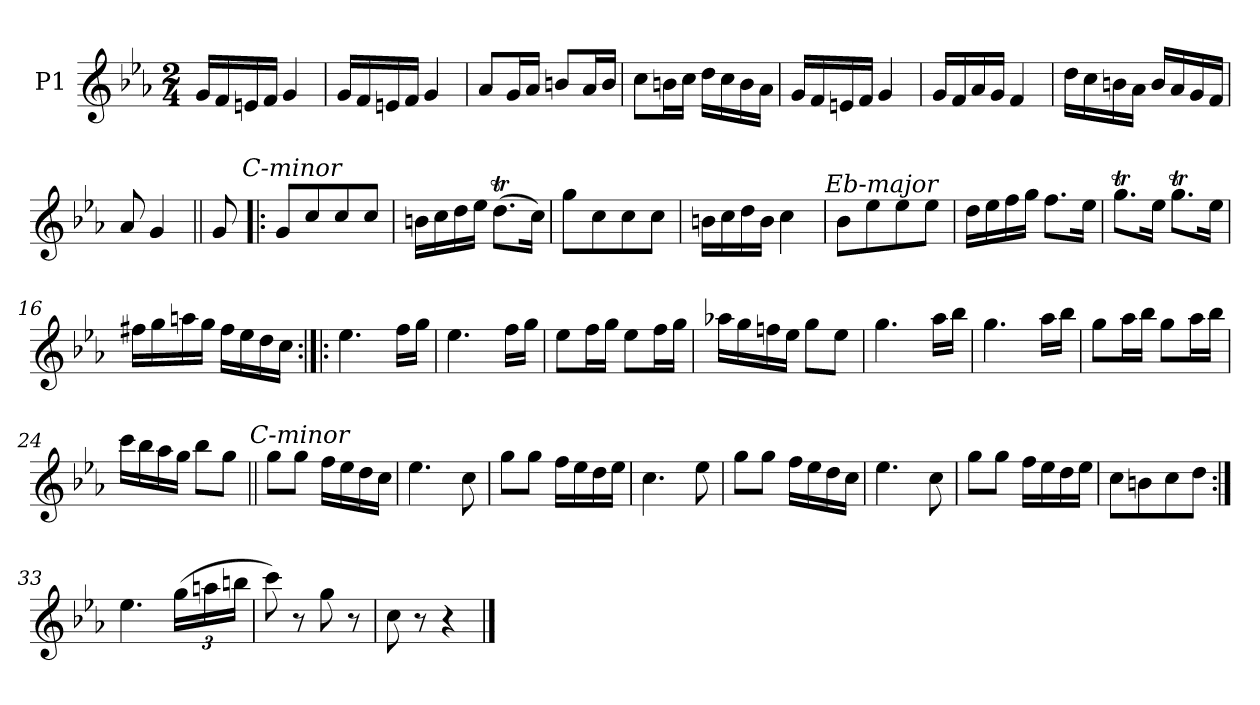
**kern
*part1
*staff1
*I"P1
*clefG2
*k[b-e-a-]
*M2/4
=1
16gLL
16f
16en
16fJJ
4g
=2
16gLL
16f
16en
16fJJ
4g
=3
8a-L
16gL
16a-JJ
8bnL
16a-L
16bJJ
=4
8ccL
16bnL
16ccJJ
16ddLL
16cc
16b
16a-JJ
=5
16gLL
16f
16en
16fJJ
4g
=6
16gLL
16f
16a-
16gJJ
4f
=7
16ddLL
16cc
16bn
16a-JJ
16bLL
16a-
16g
16fJJ
=
8a-
4g
=8||
8g
!LO:TX:a:i:t=C-minor
=9!|:
8gL
8cc
8cc
8ccJ
=10
16bnLL
16cc
16dd
16ee-JJ
(8.ddtL
16ccJk)
=11
8ggL
8cc
8cc
8ccJ
=12
16bnLL
16cc
16dd
16bJJ
4cc
!LO:TX:a:i:t=Eb-major
=13
8b-L
8ee-
8ee-
8ee-J
=14
16ddLL
16ee-
16ff
16ggJJ
8.ffL
16ee-Jk
=15
8.ggtL
16ee-Jk
8.ggtL
16ee-Jk
=16
16ff#XLL
16gg
16aan
16ggJJ
16ff#LL
16ee-
16dd
16ccJJ
=17:|!|:
4.ee-
16ffLL
16ggJJ
=18
4.ee-
16ffLL
16ggJJ
=19
8ee-L
16ffL
16ggJJ
8ee-L
16ffL
16ggJJ
=20
16aa-XLL
16gg
16ffn
16ee-JJ
8ggL
8ee-J
=21
4.gg
16aa-LL
16bb-JJ
=22
4.gg
16aa-LL
16bb-JJ
=23
8ggL
16aa-L
16bb-JJ
8ggL
16aa-L
16bb-JJ
=24
16cccLL
16bb-
16aa-
16ggJJ
8bb-L
8ggJ
!LO:TX:a:i:t=C-minor
=25||
8ggL
8ggJ
16ffLL
16ee-
16dd
16ccJJ
=26
4.ee-
8cc
=27
8ggL
8ggJ
16ffLL
16ee-
16dd
16ee-JJ
=28
4.cc
8ee-
=29
8ggL
8ggJ
16ffLL
16ee-
16dd
16ccJJ
=30
4.ee-
8cc
=31
8ggL
8ggJ
16ffLL
16ee-
16dd
16ee-JJ
=32
8ccL
8bn
8cc
8ddJ
=33:|!
4.ee-
(24ggLL
24aan
24bbnJJ
=34
8ccc)
8r
8gg
8r
=35
8cc
8r
4r
==
*-
